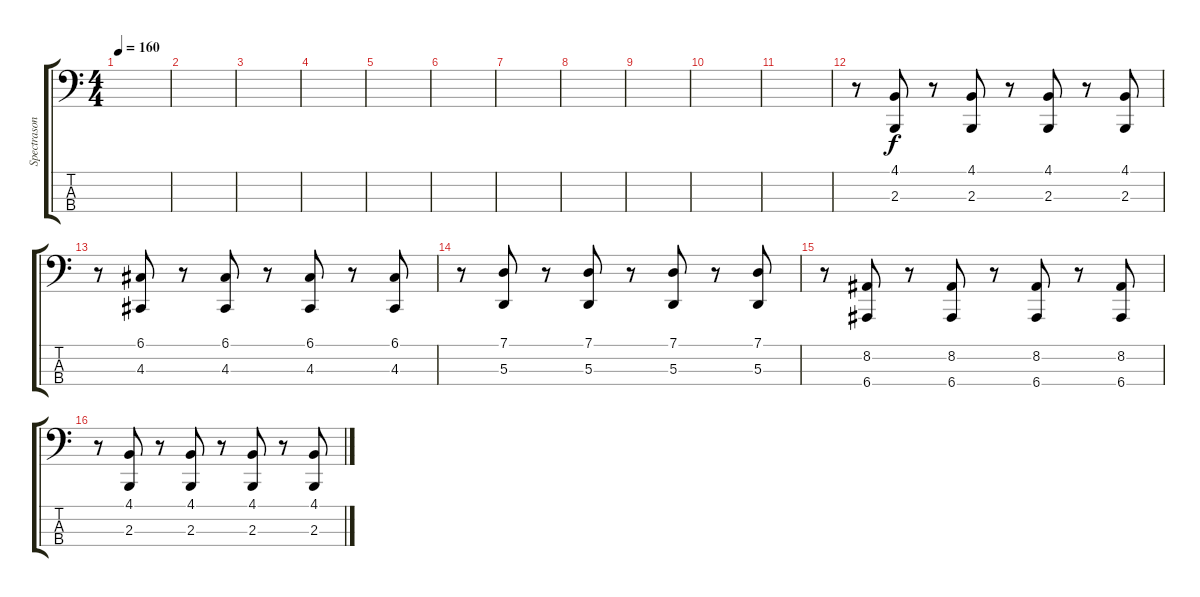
\track ("Spectrasonics Omnisphere" "Spectrason") {instrument lead2sawtooth}
\staff {score tabs}
\tuning (G2 D2 A1 E1) {hide}
\ts (4 4)
\tempo 160
\clef f4
\ks c
|
|
|
|
|
|
|
|
|
|
|
r.8 (4.1 2.3).8 r.8 (4.1 2.3).8 r.8 (4.1 2.3).8 r.8 (4.1 2.3).8 |
r.8 (6.1 4.3).8 r.8 (6.1 4.3).8 r.8 (6.1 4.3).8 r.8 (6.1 4.3).8 |
r.8 (7.1 5.3).8 r.8 (7.1 5.3).8 r.8 (7.1 5.3).8 r.8 (7.1 5.3).8 |
r.8 (8.2 6.4).8 r.8 (8.2 6.4).8 r.8 (8.2 6.4).8 r.8 (8.2 6.4).8 |
r.8 (4.1 2.3).8 r.8 (4.1 2.3).8 r.8 (4.1 2.3).8 r.8 (4.1 2.3).8
